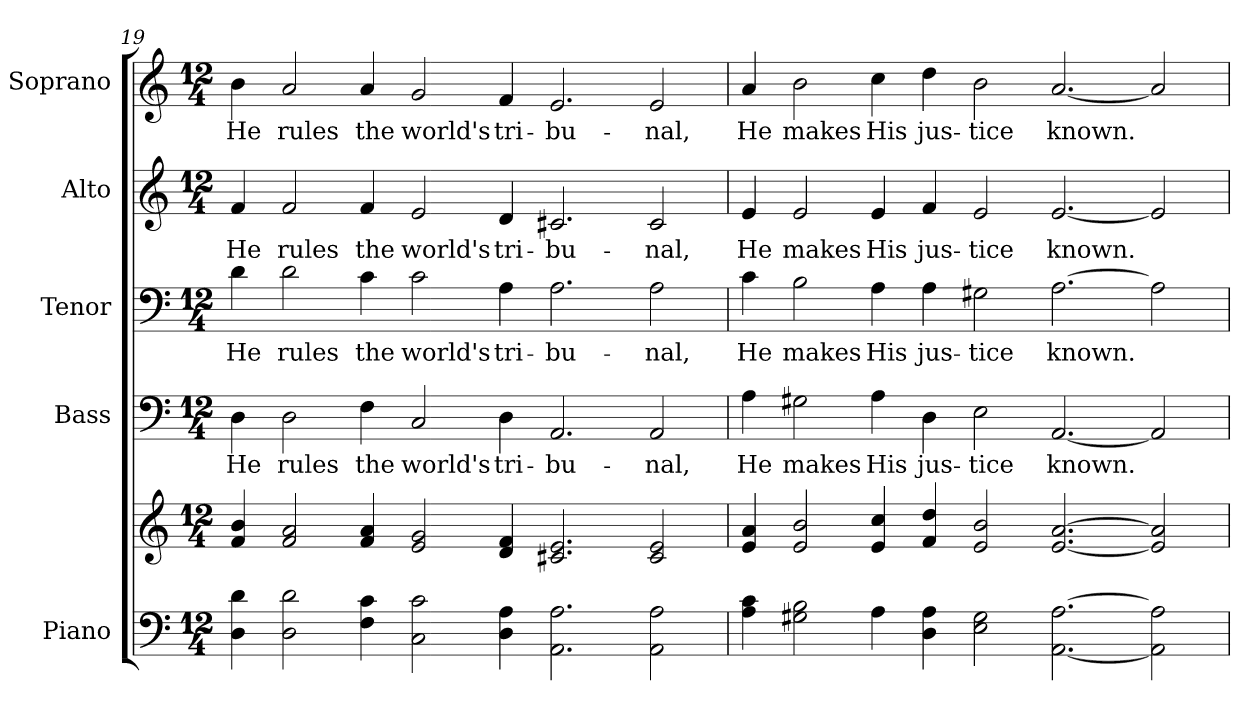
**kern	**kern	**kern	**text	**kern	**text	**kern	**text	**kern	**text
*part5	*part5	*part4	*part4	*part3	*part3	*part2	*part2	*part1	*part1
*staff6	*staff5	*staff4	*staff4	*staff3	*staff3	*staff2	*staff2	*staff1	*staff1
*I"Piano	*	*I"Bass	*	*I"Tenor	*	*I"Alto	*	*I"Soprano	*
*I'Pno.	*	*I'B.	*	*I'T.	*	*I'A.	*	*I'S.	*
!!LO:PB:g=z
*clefF4	*clefG2	*clefF4	*	*clefF4	*	*clefG2	*	*clefG2	*
*k[]	*k[]	*k[]	*	*k[]	*	*k[]	*	*k[]	*
*C:	*C:	*C:	*	*C:	*	*C:	*	*C:	*
*M12/4	*M12/4	*M12/4	*	*M12/4	*	*M12/4	*	*M12/4	*
=19	=19	=19	=19	=19	=19	=19	=19	=19	=19
!	!	!	!LO:LY:b:color=#000000	!	!	!	!	!	!
!	!	!	!	!	!LO:LY:b:color=#000000	!	!	!	!
!	!	!	!	!	!	!	!LO:LY:b:color=#000000	!	!
!	!	!	!	!	!	!	!	!	!LO:LY:b:color=#000000
4Di\ 4di	4fi/ 4bi	4Di\	He	4di\	He	4fi/	He	4bi\	He
!	!	!	!LO:LY:b:color=#000000	!	!	!	!	!	!
!	!	!	!	!	!LO:LY:b:color=#000000	!	!	!	!
!	!	!	!	!	!	!	!LO:LY:b:color=#000000	!	!
!	!	!	!	!	!	!	!	!	!LO:LY:b:color=#000000
2Di\ 2di	2fi/ 2ai	2Di\	rules	2di\	rules	2fi/	rules	2ai/	rules
!	!	!	!LO:LY:b:color=#000000	!	!	!	!	!	!
!	!	!	!	!	!LO:LY:b:color=#000000	!	!	!	!
!	!	!	!	!	!	!	!LO:LY:b:color=#000000	!	!
!	!	!	!	!	!	!	!	!	!LO:LY:b:color=#000000
4Fi\ 4ci	4fi/ 4ai	4Fi\	the	4ci\	the	4fi/	the	4ai/	the
!	!	!	!LO:LY:b:color=#000000	!	!	!	!	!	!
!	!	!	!	!	!LO:LY:b:color=#000000	!	!	!	!
!	!	!	!	!	!	!	!LO:LY:b:color=#000000	!	!
!	!	!	!	!	!	!	!	!	!LO:LY:b:color=#000000
2Ci\ 2ci	2ei/ 2gi	2Ci/	world's	2ci\	world's	2ei/	world's	2gi/	world's
!	!	!	!LO:LY:b:color=#000000	!	!	!	!	!	!
!	!	!	!	!	!LO:LY:b:color=#000000	!	!	!	!
!	!	!	!	!	!	!	!LO:LY:b:color=#000000	!	!
!	!	!	!	!	!	!	!	!	!LO:LY:b:color=#000000
4Di\ 4Ai	4di/ 4fi	4Di\	tri-	4Ai\	tri-	4di/	tri-	4fi/	tri-
!	!	!	!LO:LY:b:color=#000000	!	!	!	!	!	!
!	!	!	!	!	!LO:LY:b:color=#000000	!	!	!	!
!	!	!	!	!	!	!	!LO:LY:b:color=#000000	!	!
!	!	!	!	!	!	!	!	!	!LO:LY:b:color=#000000
2.AAi\ 2.Ai	2.c#Xi/ 2.ei	2.AAi/	-bu-	2.Ai\	-bu-	2.c#Xi/	-bu-	2.ei/	-bu-
!	!	!	!LO:LY:b:color=#000000	!	!	!	!	!	!
!	!	!	!	!	!LO:LY:b:color=#000000	!	!	!	!
!	!	!	!	!	!	!	!LO:LY:b:color=#000000	!	!
!	!	!	!	!	!	!	!	!	!LO:LY:b:color=#000000
2AAi\ 2Ai	2c#i/ 2ei	2AAi/	-nal,	2Ai\	-nal,	2c#i/	-nal,	2ei/	-nal,
=20	=20	=20	=20	=20	=20	=20	=20	=20	=20
!	!	!	!LO:LY:b:color=#000000	!	!	!	!	!	!
!	!	!	!	!	!LO:LY:b:color=#000000	!	!	!	!
!	!	!	!	!	!	!	!LO:LY:b:color=#000000	!	!
!	!	!	!	!	!	!	!	!	!LO:LY:b:color=#000000
4Ai\ 4ci	4ei/ 4ai	4Ai\	He	4ci\	He	4ei/	He	4ai/	He
!	!	!	!LO:LY:b:color=#000000	!	!	!	!	!	!
!	!	!	!	!	!LO:LY:b:color=#000000	!	!	!	!
!	!	!	!	!	!	!	!LO:LY:b:color=#000000	!	!
!	!	!	!	!	!	!	!	!	!LO:LY:b:color=#000000
2G#Xi\ 2Bi	2ei/ 2bi	2G#Xi\	makes	2Bi\	makes	2ei/	makes	2bi\	makes
!	!	!	!LO:LY:b:color=#000000	!	!	!	!	!	!
!	!	!	!	!	!LO:LY:b:color=#000000	!	!	!	!
!	!	!	!	!	!	!	!LO:LY:b:color=#000000	!	!
!	!	!	!	!	!	!	!	!	!LO:LY:b:color=#000000
4Ai\	4ei/ 4cci	4Ai\	His	4Ai\	His	4ei/	His	4cci\	His
!	!	!	!LO:LY:b:color=#000000	!	!	!	!	!	!
!	!	!	!	!	!LO:LY:b:color=#000000	!	!	!	!
!	!	!	!	!	!	!	!LO:LY:b:color=#000000	!	!
!	!	!	!	!	!	!	!	!	!LO:LY:b:color=#000000
4Di\ 4Ai	4fi/ 4ddi	4Di\	jus-	4Ai\	jus-	4fi/	jus-	4ddi\	jus-
!	!	!	!LO:LY:b:color=#000000	!	!	!	!	!	!
!	!	!	!	!	!LO:LY:b:color=#000000	!	!	!	!
!	!	!	!	!	!	!	!LO:LY:b:color=#000000	!	!
!	!	!	!	!	!	!	!	!	!LO:LY:b:color=#000000
2Ei\ 2G#i	2ei/ 2bi	2Ei\	-tice	2G#Xi\	-tice	2ei/	-tice	2bi\	-tice
!	!	!	!LO:LY:b:color=#000000	!	!	!	!	!	!
!	!	!	!	!	!LO:LY:b:color=#000000	!	!	!	!
!	!	!	!	!	!	!	!LO:LY:b:color=#000000	!	!
!	!	!	!	!	!	!	!	!	!LO:LY:b:color=#000000
[<2.AAi\ [>2.Ai	[<2.ei/ [>2.ai	[<2.AAi/	known.	[>2.Ai\	known.	[<2.ei/	known.	[<2.ai/	known.
2AAi\] 2Ai]	2ei/] 2ai]	2AAi/]	.	2Ai\]	.	2ei/]	.	2ai/]	.
=	=	=	=	=	=	=	=	=	=
*-	*-	*-	*-	*-	*-	*-	*-	*-	*-
